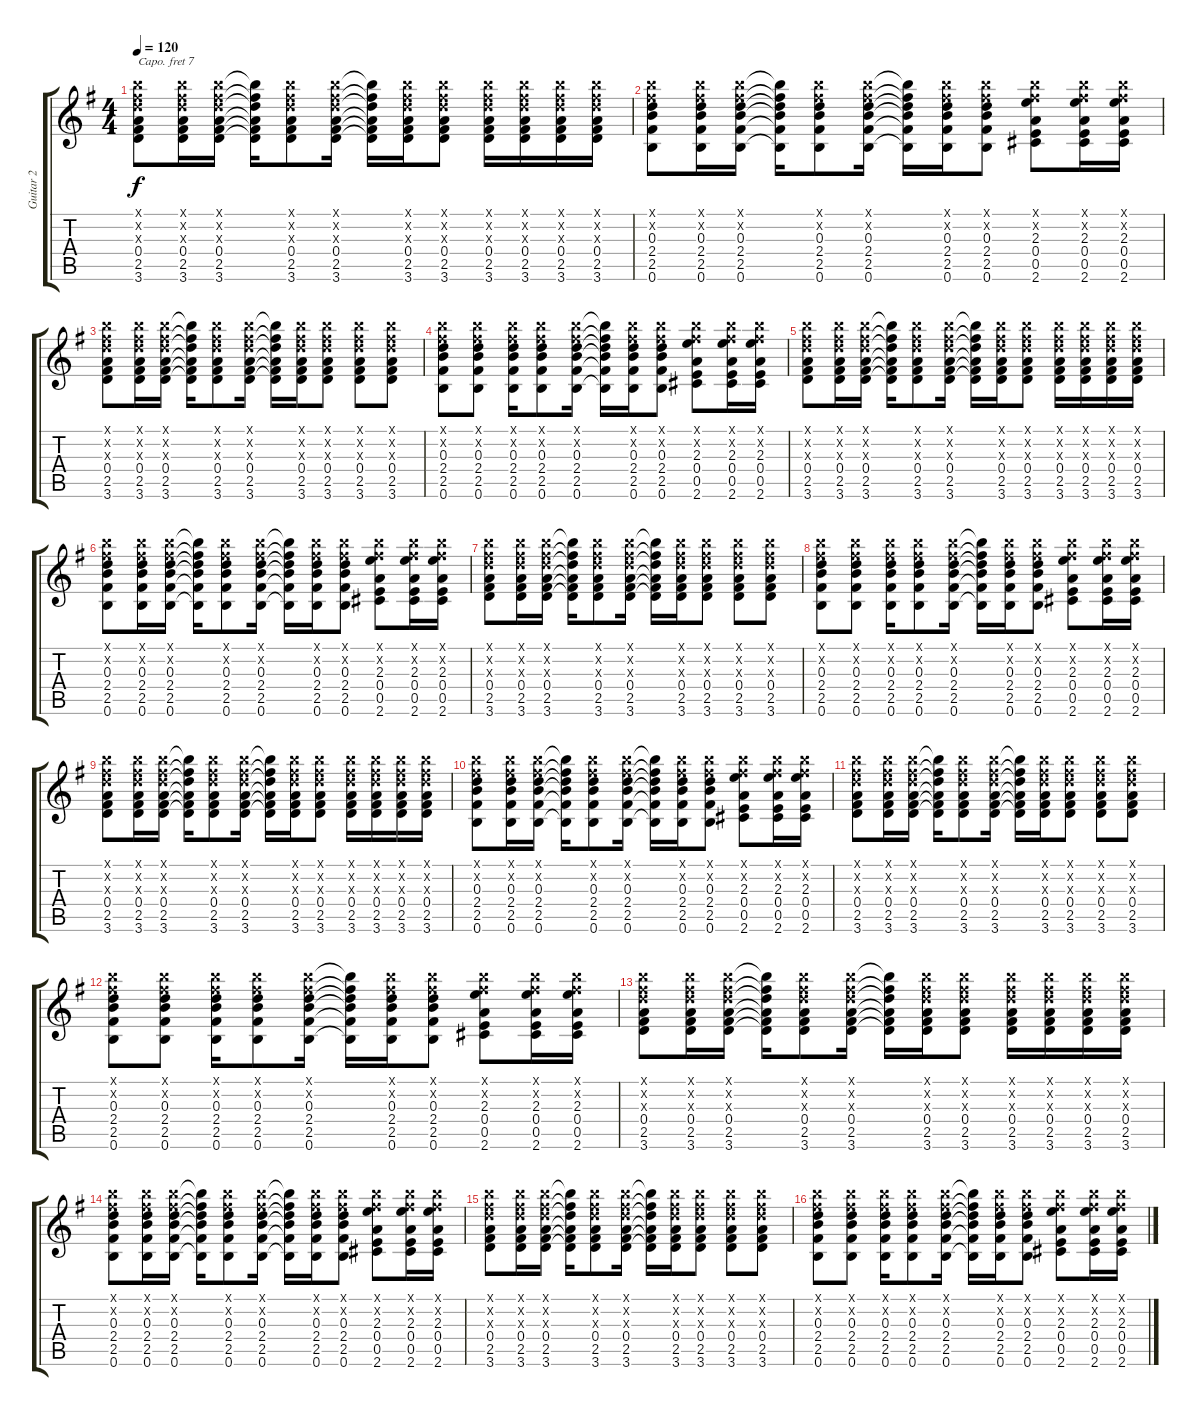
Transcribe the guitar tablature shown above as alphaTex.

\track ("Guitar 2" "Guitar 2") {instrument acousticguitarsteel}
\staff {score tabs}
\capo 7
\tuning (E4 B3 G3 D3 A2 E2) {hide}
\ts (4 4)
\tempo 120
\clef g2
\ks g
(0.1{x} 0.2{x} 0.3{x} 0.4 2.5 3.6).8{dy f} (0.1{x} 0.2{x} 0.3{x} 0.4 2.5 3.6).16 (0.1{x} 0.2{x} 0.3{x} 0.4 2.5 3.6).16 (0.1{t} 0.2{t} 0.3{t} 0.4{t} 2.5{t} 3.6{t}).16 (0.1{x} 0.2{x} 0.3{x} 0.4 2.5 3.6).8 (0.1{x} 0.2{x} 0.3{x} 0.4 2.5 3.6).16 (0.1{t} 0.2{t} 0.3{t} 0.4{t} 2.5{t} 3.6{t}).16 (0.1{x} 0.2{x} 0.3{x} 0.4 2.5 3.6).16 (0.1{x} 0.2{x} 0.3{x} 0.4 2.5 3.6).8 (0.1{x} 0.2{x} 0.3{x} 0.4 2.5 3.6).16 (0.1{x} 0.2{x} 0.3{x} 0.4 2.5 3.6).16 (0.1{x} 0.2{x} 0.3{x} 0.4 2.5 3.6).16 (0.1{x} 0.2{x} 0.3{x} 0.4 2.5 3.6).16 |
(0.1{x} 0.2{x} 0.3 2.4 2.5 0.6).8 (0.1{x} 0.2{x} 0.3 2.4 2.5 0.6).16 (0.1{x} 0.2{x} 0.3 2.4 2.5 0.6).16 (0.1{t} 0.2{t} 0.3{t} 2.4{t} 2.5{t} 0.6{t}).16 (0.1{x} 0.2{x} 0.3 2.4 2.5 0.6).8 (0.1{x} 0.2{x} 0.3 2.4 2.5 0.6).16 (0.1{t} 0.2{t} 0.3{t} 2.4{t} 2.5{t} 0.6{t}).16 (0.1{x} 0.2{x} 0.3 2.4 2.5 0.6).16 (0.1{x} 0.2{x} 0.3 2.4 2.5 0.6).8 (0.1{x} 0.2{x} 2.3 0.4 0.5 2.6).8 (0.1{x} 0.2{x} 2.3 0.4 0.5 2.6).16 (0.1{x} 0.2{x} 2.3 0.4 0.5 2.6).16 |
(0.1{x} 0.2{x} 0.3{x} 0.4 2.5 3.6).8 (0.1{x} 0.2{x} 0.3{x} 0.4 2.5 3.6).16 (0.1{x} 0.2{x} 0.3{x} 0.4 2.5 3.6).16 (0.1{t} 0.2{t} 0.3{t} 0.4{t} 2.5{t} 3.6{t}).16 (0.1{x} 0.2{x} 0.3{x} 0.4 2.5 3.6).8 (0.1{x} 0.2{x} 0.3{x} 0.4 2.5 3.6).16 (0.1{t} 0.2{t} 0.3{t} 0.4{t} 2.5{t} 3.6{t}).16 (0.1{x} 0.2{x} 0.3{x} 0.4 2.5 3.6).16 (0.1{x} 0.2{x} 0.3{x} 0.4 2.5 3.6).8 (0.1{x} 0.2{x} 0.3{x} 0.4 2.5 3.6).8 (0.1{x} 0.2{x} 0.3{x} 0.4 2.5 3.6).8 |
(0.1{x} 0.2{x} 0.3 2.4 2.5 0.6).8 (0.1{x} 0.2{x} 0.3 2.4 2.5 0.6).8 (0.1{x} 0.2{x} 0.3 2.4 2.5 0.6).16 (0.1{x} 0.2{x} 0.3 2.4 2.5 0.6).8 (0.1{x} 0.2{x} 0.3 2.4 2.5 0.6).16 (0.1{t} 0.2{t} 0.3{t} 2.4{t} 2.5{t} 0.6{t}).16 (0.1{x} 0.2{x} 0.3 2.4 2.5 0.6).16 (0.1{x} 0.2{x} 0.3 2.4 2.5 0.6).8 (0.1{x} 0.2{x} 2.3 0.4 0.5 2.6).8 (0.1{x} 0.2{x} 2.3 0.4 0.5 2.6).16 (0.1{x} 0.2{x} 2.3 0.4 0.5 2.6).16 |
(0.1{x} 0.2{x} 0.3{x} 0.4 2.5 3.6).8 (0.1{x} 0.2{x} 0.3{x} 0.4 2.5 3.6).16 (0.1{x} 0.2{x} 0.3{x} 0.4 2.5 3.6).16 (0.1{t} 0.2{t} 0.3{t} 0.4{t} 2.5{t} 3.6{t}).16 (0.1{x} 0.2{x} 0.3{x} 0.4 2.5 3.6).8 (0.1{x} 0.2{x} 0.3{x} 0.4 2.5 3.6).16 (0.1{t} 0.2{t} 0.3{t} 0.4{t} 2.5{t} 3.6{t}).16 (0.1{x} 0.2{x} 0.3{x} 0.4 2.5 3.6).16 (0.1{x} 0.2{x} 0.3{x} 0.4 2.5 3.6).8 (0.1{x} 0.2{x} 0.3{x} 0.4 2.5 3.6).16 (0.1{x} 0.2{x} 0.3{x} 0.4 2.5 3.6).16 (0.1{x} 0.2{x} 0.3{x} 0.4 2.5 3.6).16 (0.1{x} 0.2{x} 0.3{x} 0.4 2.5 3.6).16 |
(0.1{x} 0.2{x} 0.3 2.4 2.5 0.6).8 (0.1{x} 0.2{x} 0.3 2.4 2.5 0.6).16 (0.1{x} 0.2{x} 0.3 2.4 2.5 0.6).16 (0.1{t} 0.2{t} 0.3{t} 2.4{t} 2.5{t} 0.6{t}).16 (0.1{x} 0.2{x} 0.3 2.4 2.5 0.6).8 (0.1{x} 0.2{x} 0.3 2.4 2.5 0.6).16 (0.1{t} 0.2{t} 0.3{t} 2.4{t} 2.5{t} 0.6{t}).16 (0.1{x} 0.2{x} 0.3 2.4 2.5 0.6).16 (0.1{x} 0.2{x} 0.3 2.4 2.5 0.6).8 (0.1{x} 0.2{x} 2.3 0.4 0.5 2.6).8 (0.1{x} 0.2{x} 2.3 0.4 0.5 2.6).16 (0.1{x} 0.2{x} 2.3 0.4 0.5 2.6).16 |
(0.1{x} 0.2{x} 0.3{x} 0.4 2.5 3.6).8 (0.1{x} 0.2{x} 0.3{x} 0.4 2.5 3.6).16 (0.1{x} 0.2{x} 0.3{x} 0.4 2.5 3.6).16 (0.1{t} 0.2{t} 0.3{t} 0.4{t} 2.5{t} 3.6{t}).16 (0.1{x} 0.2{x} 0.3{x} 0.4 2.5 3.6).8 (0.1{x} 0.2{x} 0.3{x} 0.4 2.5 3.6).16 (0.1{t} 0.2{t} 0.3{t} 0.4{t} 2.5{t} 3.6{t}).16 (0.1{x} 0.2{x} 0.3{x} 0.4 2.5 3.6).16 (0.1{x} 0.2{x} 0.3{x} 0.4 2.5 3.6).8 (0.1{x} 0.2{x} 0.3{x} 0.4 2.5 3.6).8 (0.1{x} 0.2{x} 0.3{x} 0.4 2.5 3.6).8 |
(0.1{x} 0.2{x} 0.3 2.4 2.5 0.6).8 (0.1{x} 0.2{x} 0.3 2.4 2.5 0.6).8 (0.1{x} 0.2{x} 0.3 2.4 2.5 0.6).16 (0.1{x} 0.2{x} 0.3 2.4 2.5 0.6).8 (0.1{x} 0.2{x} 0.3 2.4 2.5 0.6).16 (0.1{t} 0.2{t} 0.3{t} 2.4{t} 2.5{t} 0.6{t}).16 (0.1{x} 0.2{x} 0.3 2.4 2.5 0.6).16 (0.1{x} 0.2{x} 0.3 2.4 2.5 0.6).8 (0.1{x} 0.2{x} 2.3 0.4 0.5 2.6).8 (0.1{x} 0.2{x} 2.3 0.4 0.5 2.6).16 (0.1{x} 0.2{x} 2.3 0.4 0.5 2.6).16 |
(0.1{x} 0.2{x} 0.3{x} 0.4 2.5 3.6).8 (0.1{x} 0.2{x} 0.3{x} 0.4 2.5 3.6).16 (0.1{x} 0.2{x} 0.3{x} 0.4 2.5 3.6).16 (0.1{t} 0.2{t} 0.3{t} 0.4{t} 2.5{t} 3.6{t}).16 (0.1{x} 0.2{x} 0.3{x} 0.4 2.5 3.6).8 (0.1{x} 0.2{x} 0.3{x} 0.4 2.5 3.6).16 (0.1{t} 0.2{t} 0.3{t} 0.4{t} 2.5{t} 3.6{t}).16 (0.1{x} 0.2{x} 0.3{x} 0.4 2.5 3.6).16 (0.1{x} 0.2{x} 0.3{x} 0.4 2.5 3.6).8 (0.1{x} 0.2{x} 0.3{x} 0.4 2.5 3.6).16 (0.1{x} 0.2{x} 0.3{x} 0.4 2.5 3.6).16 (0.1{x} 0.2{x} 0.3{x} 0.4 2.5 3.6).16 (0.1{x} 0.2{x} 0.3{x} 0.4 2.5 3.6).16 |
(0.1{x} 0.2{x} 0.3 2.4 2.5 0.6).8 (0.1{x} 0.2{x} 0.3 2.4 2.5 0.6).16 (0.1{x} 0.2{x} 0.3 2.4 2.5 0.6).16 (0.1{t} 0.2{t} 0.3{t} 2.4{t} 2.5{t} 0.6{t}).16 (0.1{x} 0.2{x} 0.3 2.4 2.5 0.6).8 (0.1{x} 0.2{x} 0.3 2.4 2.5 0.6).16 (0.1{t} 0.2{t} 0.3{t} 2.4{t} 2.5{t} 0.6{t}).16 (0.1{x} 0.2{x} 0.3 2.4 2.5 0.6).16 (0.1{x} 0.2{x} 0.3 2.4 2.5 0.6).8 (0.1{x} 0.2{x} 2.3 0.4 0.5 2.6).8 (0.1{x} 0.2{x} 2.3 0.4 0.5 2.6).16 (0.1{x} 0.2{x} 2.3 0.4 0.5 2.6).16 |
(0.1{x} 0.2{x} 0.3{x} 0.4 2.5 3.6).8 (0.1{x} 0.2{x} 0.3{x} 0.4 2.5 3.6).16 (0.1{x} 0.2{x} 0.3{x} 0.4 2.5 3.6).16 (0.1{t} 0.2{t} 0.3{t} 0.4{t} 2.5{t} 3.6{t}).16 (0.1{x} 0.2{x} 0.3{x} 0.4 2.5 3.6).8 (0.1{x} 0.2{x} 0.3{x} 0.4 2.5 3.6).16 (0.1{t} 0.2{t} 0.3{t} 0.4{t} 2.5{t} 3.6{t}).16 (0.1{x} 0.2{x} 0.3{x} 0.4 2.5 3.6).16 (0.1{x} 0.2{x} 0.3{x} 0.4 2.5 3.6).8 (0.1{x} 0.2{x} 0.3{x} 0.4 2.5 3.6).8 (0.1{x} 0.2{x} 0.3{x} 0.4 2.5 3.6).8 |
(0.1{x} 0.2{x} 0.3 2.4 2.5 0.6).8 (0.1{x} 0.2{x} 0.3 2.4 2.5 0.6).8 (0.1{x} 0.2{x} 0.3 2.4 2.5 0.6).16 (0.1{x} 0.2{x} 0.3 2.4 2.5 0.6).8 (0.1{x} 0.2{x} 0.3 2.4 2.5 0.6).16 (0.1{t} 0.2{t} 0.3{t} 2.4{t} 2.5{t} 0.6{t}).16 (0.1{x} 0.2{x} 0.3 2.4 2.5 0.6).16 (0.1{x} 0.2{x} 0.3 2.4 2.5 0.6).8 (0.1{x} 0.2{x} 2.3 0.4 0.5 2.6).8 (0.1{x} 0.2{x} 2.3 0.4 0.5 2.6).16 (0.1{x} 0.2{x} 2.3 0.4 0.5 2.6).16 |
(0.1{x} 0.2{x} 0.3{x} 0.4 2.5 3.6).8 (0.1{x} 0.2{x} 0.3{x} 0.4 2.5 3.6).16 (0.1{x} 0.2{x} 0.3{x} 0.4 2.5 3.6).16 (0.1{t} 0.2{t} 0.3{t} 0.4{t} 2.5{t} 3.6{t}).16 (0.1{x} 0.2{x} 0.3{x} 0.4 2.5 3.6).8 (0.1{x} 0.2{x} 0.3{x} 0.4 2.5 3.6).16 (0.1{t} 0.2{t} 0.3{t} 0.4{t} 2.5{t} 3.6{t}).16 (0.1{x} 0.2{x} 0.3{x} 0.4 2.5 3.6).16 (0.1{x} 0.2{x} 0.3{x} 0.4 2.5 3.6).8 (0.1{x} 0.2{x} 0.3{x} 0.4 2.5 3.6).16 (0.1{x} 0.2{x} 0.3{x} 0.4 2.5 3.6).16 (0.1{x} 0.2{x} 0.3{x} 0.4 2.5 3.6).16 (0.1{x} 0.2{x} 0.3{x} 0.4 2.5 3.6).16 |
(0.1{x} 0.2{x} 0.3 2.4 2.5 0.6).8 (0.1{x} 0.2{x} 0.3 2.4 2.5 0.6).16 (0.1{x} 0.2{x} 0.3 2.4 2.5 0.6).16 (0.1{t} 0.2{t} 0.3{t} 2.4{t} 2.5{t} 0.6{t}).16 (0.1{x} 0.2{x} 0.3 2.4 2.5 0.6).8 (0.1{x} 0.2{x} 0.3 2.4 2.5 0.6).16 (0.1{t} 0.2{t} 0.3{t} 2.4{t} 2.5{t} 0.6{t}).16 (0.1{x} 0.2{x} 0.3 2.4 2.5 0.6).16 (0.1{x} 0.2{x} 0.3 2.4 2.5 0.6).8 (0.1{x} 0.2{x} 2.3 0.4 0.5 2.6).8 (0.1{x} 0.2{x} 2.3 0.4 0.5 2.6).16 (0.1{x} 0.2{x} 2.3 0.4 0.5 2.6).16 |
(0.1{x} 0.2{x} 0.3{x} 0.4 2.5 3.6).8 (0.1{x} 0.2{x} 0.3{x} 0.4 2.5 3.6).16 (0.1{x} 0.2{x} 0.3{x} 0.4 2.5 3.6).16 (0.1{t} 0.2{t} 0.3{t} 0.4{t} 2.5{t} 3.6{t}).16 (0.1{x} 0.2{x} 0.3{x} 0.4 2.5 3.6).8 (0.1{x} 0.2{x} 0.3{x} 0.4 2.5 3.6).16 (0.1{t} 0.2{t} 0.3{t} 0.4{t} 2.5{t} 3.6{t}).16 (0.1{x} 0.2{x} 0.3{x} 0.4 2.5 3.6).16 (0.1{x} 0.2{x} 0.3{x} 0.4 2.5 3.6).8 (0.1{x} 0.2{x} 0.3{x} 0.4 2.5 3.6).8 (0.1{x} 0.2{x} 0.3{x} 0.4 2.5 3.6).8 |
(0.1{x} 0.2{x} 0.3 2.4 2.5 0.6).8 (0.1{x} 0.2{x} 0.3 2.4 2.5 0.6).8 (0.1{x} 0.2{x} 0.3 2.4 2.5 0.6).16 (0.1{x} 0.2{x} 0.3 2.4 2.5 0.6).8 (0.1{x} 0.2{x} 0.3 2.4 2.5 0.6).16 (0.1{t} 0.2{t} 0.3{t} 2.4{t} 2.5{t} 0.6{t}).16 (0.1{x} 0.2{x} 0.3 2.4 2.5 0.6).16 (0.1{x} 0.2{x} 0.3 2.4 2.5 0.6).8 (0.1{x} 0.2{x} 2.3 0.4 0.5 2.6).8 (0.1{x} 0.2{x} 2.3 0.4 0.5 2.6).16 (0.1{x} 0.2{x} 2.3 0.4 0.5 2.6).16
